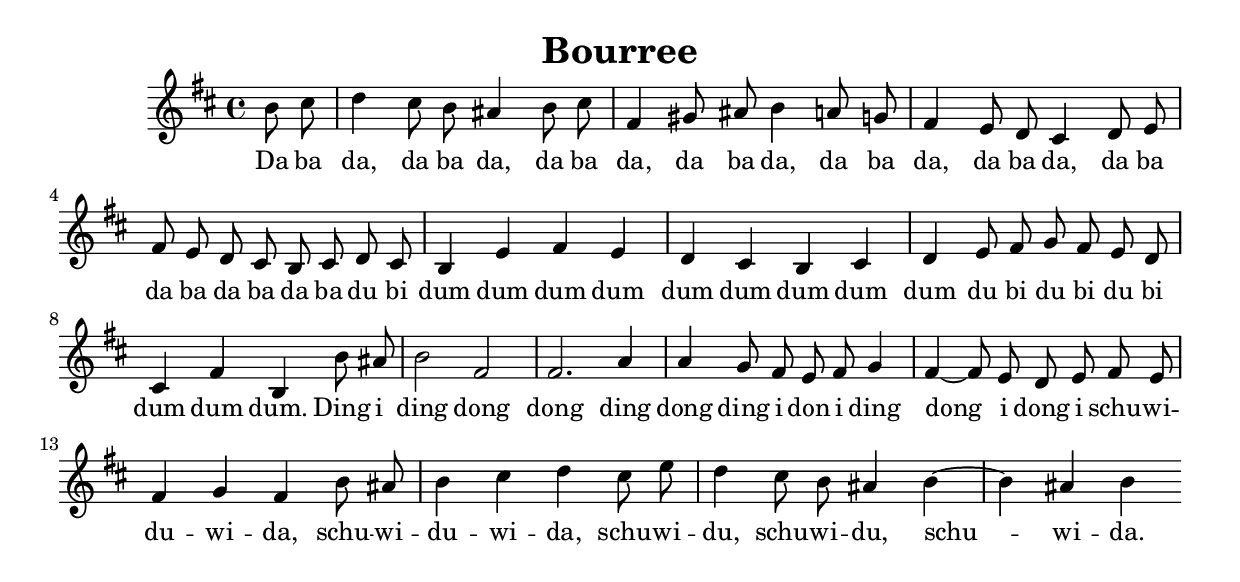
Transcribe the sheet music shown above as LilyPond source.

\include "deutsch.ly"

#(set! paper-alist (cons '("kindle" . (cons (* 210 mm) (* 130 mm))) paper-alist))
#(set-default-paper-size "kindle")

\pointAndClickOff

\header {
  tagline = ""
  title = "Bourree"
}
\paper {
  top-margin = 5
}

\new Staff {
\relative c'' {
  \key h \minor
  \time 4/4
  \partial 4
  \autoBeamOff
  h8 cis | d4 cis8 h ais4 h8 cis | fis,4 gis8 ais h4 a8 g | fis4 e8 d cis4 d8 e |
  fis e d cis h cis d cis | h4 e fis e d cis h cis d e8 fis g fis e d |
  cis4 fis h, h'8 ais | h2 fis | fis2. a4 |
  a g8 fis e fis g4 | fis4~fis8 e d e fis e | fis4 g fis h8 ais |
  h4 cis d cis8 e | d4 cis8 h ais4 h~| h ais h \bar "|:"
  }
\addlyrics {
  Da ba da, da ba da, da ba da, da ba da, da ba da, da ba da, da ba
  da ba da ba da ba
  du bi dum dum dum dum dum dum dum dum dum du bi du bi du bi
  dum dum dum. Ding i ding dong dong ding dong ding i don i ding dong i dong i schu -- wi -- du -- wi -- da, schu -- wi --
  du -- wi -- da, schu -- wi -- du, schu -- wi -- du, schu -- wi -- da.
  }
}
